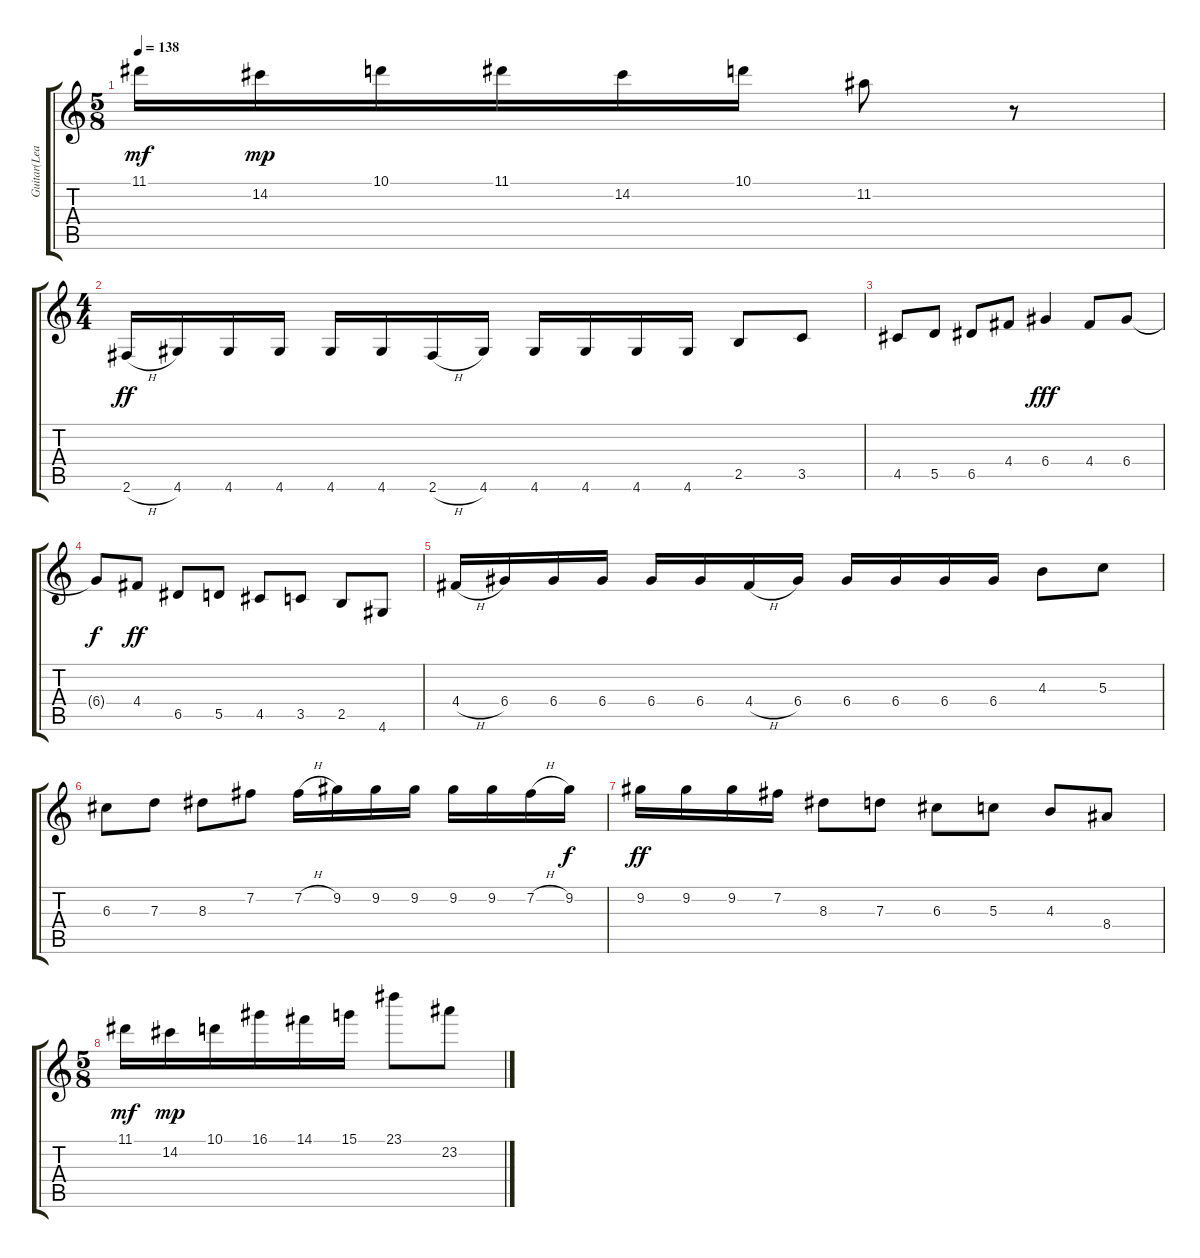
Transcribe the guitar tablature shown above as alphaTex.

\track ("Guitar(Lead)" "Guitar(Lea") {instrument distortionguitar}
\staff {score tabs}
\tuning (E4 B3 G3 D3 A2 E2) {hide}
\ts (5 8)
\tempo 138
\clef g2
\ks c
11.1.16{dy mf} 14.2.16{dy mp} 10.1.16 11.1.16 14.2.16 10.1.16 11.2.8 r.8 |
\ts (4 4)
2.6{h}.16{dy ff} 4.6.16 4.6.16 4.6.16 4.6.16 4.6.16 2.6{h}.16 4.6.16 4.6.16 4.6.16 4.6.16 4.6.16 2.5.8 3.5.8 |
4.5.8 5.5.8 6.5.8 4.4.8 6.4.4{dy fff} 4.4.8 6.4.8 |
6.4{t}.8{dy f} 4.4.8{dy ff} 6.5.8 5.5.8 4.5.8 3.5.8 2.5.8 4.6.8 |
4.4{h}.16 6.4.16 6.4.16 6.4.16 6.4.16 6.4.16 4.4{h}.16 6.4.16 6.4.16 6.4.16 6.4.16 6.4.16 4.3.8 5.3.8 |
6.3.8 7.3.8 8.3.8 7.2.8 7.2{h}.16 9.2.16 9.2.16 9.2.16 9.2.16 9.2.16 7.2{h}.16 9.2.16{dy f} |
9.2.16{dy ff} 9.2.16 9.2.16 7.2.16 8.3.8 7.3.8 6.3.8 5.3.8 4.3.8 8.4.8 |
\ts (5 8)
11.1.16{dy mf} 14.2.16{dy mp} 10.1.16 16.1.16 14.1.16 15.1.16 23.1.8 23.2.8
